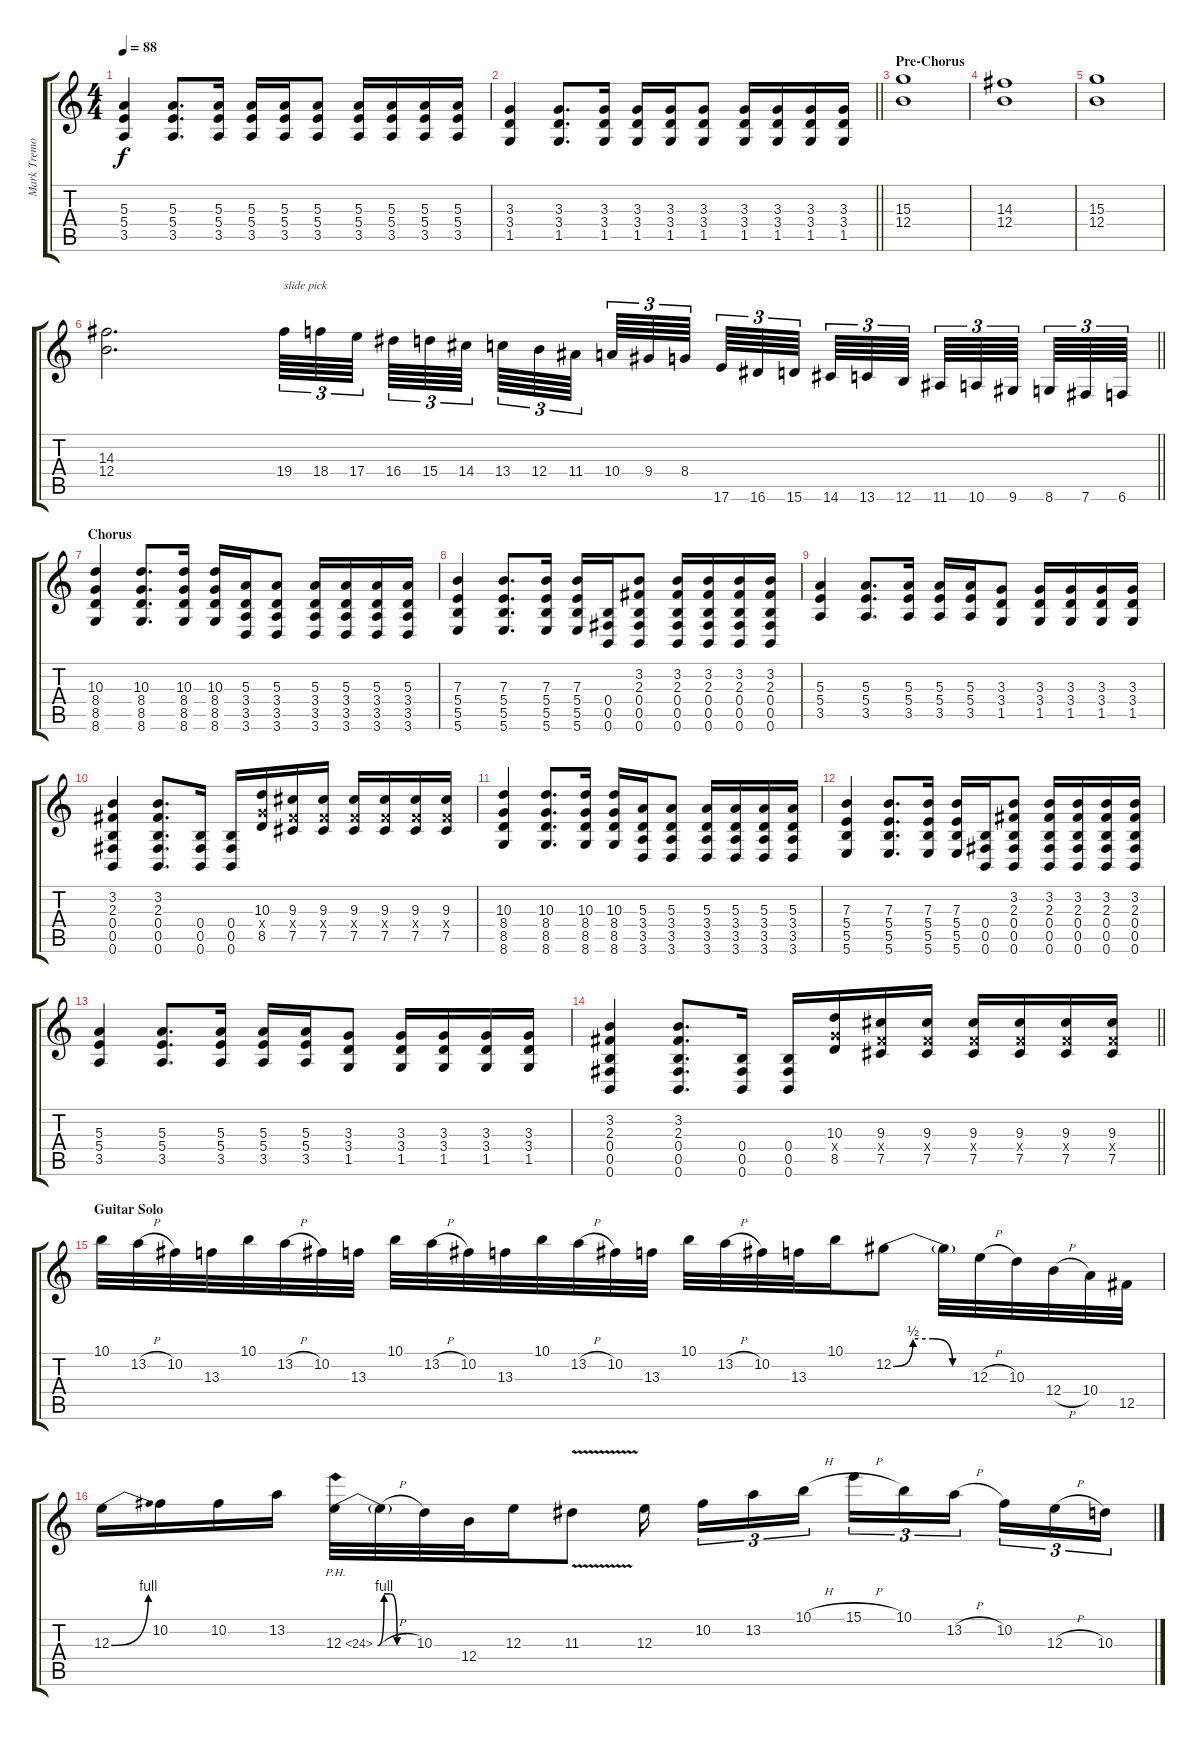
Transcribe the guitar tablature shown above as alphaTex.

\track ("Mark Tremonti" "Mark Tremo") {instrument distortionguitar}
\staff {score tabs}
\tuning (Db4 Ab3 E3 B2 Gb2 B1) {hide}
\ts (4 4)
\tempo 88
\clef g2
\ks c
(5.3 5.4 3.5).4{dy f} (5.3 5.4 3.5).8{d} (5.3 5.4 3.5).16 (5.3 5.4 3.5).16 (5.3 5.4 3.5).16 (5.3 5.4 3.5).8 (5.3 5.4 3.5).16 (5.3 5.4 3.5).16 (5.3 5.4 3.5).16 (5.3 5.4 3.5).16 |
\barLineRight lightlight
(3.3 3.4 1.5).4 (3.3 3.4 1.5).8{d} (3.3 3.4 1.5).16 (3.3 3.4 1.5).16 (3.3 3.4 1.5).16 (3.3 3.4 1.5).8 (3.3 3.4 1.5).16 (3.3 3.4 1.5).16 (3.3 3.4 1.5).16 (3.3 3.4 1.5).16 |
\section ("" "Pre-Chorus")
(15.3 12.4).1 |
(14.3 12.4).1 |
(15.3 12.4).1 |
\barLineRight lightlight
(14.3 12.4).2{d} 19.4.64{tu (3 2) txt "slide pick" instrument guitarfretnoise} 18.4.64{tu (3 2)} 17.4.64{tu (3 2) beam splitsecondary} 16.4.64{tu (3 2)} 15.4.64{tu (3 2)} 14.4.64{tu (3 2) beam splitsecondary} 13.4.64{tu (3 2)} 12.4.64{tu (3 2)} 11.4.64{tu (3 2) beam splitsecondary} 10.4.64{tu (3 2)} 9.4.64{tu (3 2)} 8.4.64{tu (3 2) beam splitsecondary} 17.6.64{tu (3 2)} 16.6.64{tu (3 2)} 15.6.64{tu (3 2) beam splitsecondary} 14.6.64{tu (3 2)} 13.6.64{tu (3 2)} 12.6.64{tu (3 2) beam splitsecondary} 11.6.64{tu (3 2)} 10.6.64{tu (3 2)} 9.6.64{tu (3 2) beam splitsecondary} 8.6.64{tu (3 2)} 7.6.64{tu (3 2)} 6.6.64{tu (3 2)} |
\section ("" "Chorus")
(10.3 8.4 8.5 8.6).4{instrument distortionguitar} (10.3 8.4 8.5 8.6).8{d} (10.3 8.4 8.5 8.6).16 (10.3 8.4 8.5 8.6).16 (5.3 3.4 3.5 3.6).16 (5.3 3.4 3.5 3.6).8 (5.3 3.4 3.5 3.6).16 (5.3 3.4 3.5 3.6).16 (5.3 3.4 3.5 3.6).16 (5.3 3.4 3.5 3.6).16 |
(7.3 5.4 5.5 5.6).4 (7.3 5.4 5.5 5.6).8{d} (7.3 5.4 5.5 5.6).16 (7.3 5.4 5.5 5.6).16 (0.4 0.5 0.6).16 (3.2 2.3 0.4 0.5 0.6).8 (3.2 2.3 0.4 0.5 0.6).16 (3.2 2.3 0.4 0.5 0.6).16 (3.2 2.3 0.4 0.5 0.6).16 (3.2 2.3 0.4 0.5 0.6).16 |
(5.3 5.4 3.5).4 (5.3 5.4 3.5).8{d} (5.3 5.4 3.5).16 (5.3 5.4 3.5).16 (5.3 5.4 3.5).16 (3.3 3.4 1.5).8 (3.3 3.4 1.5).16 (3.3 3.4 1.5).16 (3.3 3.4 1.5).16 (3.3 3.4 1.5).16 |
(3.2 2.3 0.4 0.5 0.6).4 (3.2 2.3 0.4 0.5 0.6).8{d} (0.4 0.5 0.6).16 (0.4 0.5 0.6).16 (10.3 8.4{x} 8.5).16 (9.3 7.4{x} 7.5).16 (9.3 7.4{x} 7.5).16 (9.3 7.4{x} 7.5).16 (9.3 7.4{x} 7.5).16 (9.3 7.4{x} 7.5).16 (9.3 7.4{x} 7.5).16 |
(10.3 8.4 8.5 8.6).4 (10.3 8.4 8.5 8.6).8{d} (10.3 8.4 8.5 8.6).16 (10.3 8.4 8.5 8.6).16 (5.3 3.4 3.5 3.6).16 (5.3 3.4 3.5 3.6).8 (5.3 3.4 3.5 3.6).16 (5.3 3.4 3.5 3.6).16 (5.3 3.4 3.5 3.6).16 (5.3 3.4 3.5 3.6).16 |
(7.3 5.4 5.5 5.6).4 (7.3 5.4 5.5 5.6).8{d} (7.3 5.4 5.5 5.6).16 (7.3 5.4 5.5 5.6).16 (0.4 0.5 0.6).16 (3.2 2.3 0.4 0.5 0.6).8 (3.2 2.3 0.4 0.5 0.6).16 (3.2 2.3 0.4 0.5 0.6).16 (3.2 2.3 0.4 0.5 0.6).16 (3.2 2.3 0.4 0.5 0.6).16 |
(5.3 5.4 3.5).4 (5.3 5.4 3.5).8{d} (5.3 5.4 3.5).16 (5.3 5.4 3.5).16 (5.3 5.4 3.5).16 (3.3 3.4 1.5).8 (3.3 3.4 1.5).16 (3.3 3.4 1.5).16 (3.3 3.4 1.5).16 (3.3 3.4 1.5).16 |
\barLineRight lightlight
(3.2 2.3 0.4 0.5 0.6).4 (3.2 2.3 0.4 0.5 0.6).8{d} (0.4 0.5 0.6).16 (0.4 0.5 0.6).16 (10.3 8.4{x} 8.5).16 (9.3 7.4{x} 7.5).16 (9.3 7.4{x} 7.5).16 (9.3 7.4{x} 7.5).16 (9.3 7.4{x} 7.5).16 (9.3 7.4{x} 7.5).16 (9.3 7.4{x} 7.5).16 |
\section ("" "Guitar Solo")
10.1.32 13.2{h}.32 10.2.32 13.3.32 10.1.32 13.2{h}.32 10.2.32 13.3.32 10.1.32 13.2{h}.32 10.2.32 13.3.32 10.1.32 13.2{h}.32 10.2.32 13.3.32 10.1.32 13.2{h}.32 10.2.32 13.3.32 10.1.16 12.2{be (custom 0 0 15 2 30 2 45 0 60 0)}.8 12.2{t}.32 12.3{h}.32 10.3.32 12.4{h}.32 10.4.32 12.5.32 |
12.3{be (bend 0 0 60 4)}.16 10.2.16 10.2.16 13.2.16 12.3{be (custom 0 0 10 4 20 4 30 0 60 0) ph 12}.32 12.3{h t}.32 10.3.32 12.4.32 12.3.16 11.3{v}.8 12.3.16{beam splitsecondary} 10.2.16{tu (3 2)} 13.2.16{tu (3 2)} 10.1{h}.16{tu (3 2)} 15.1{h}.16{tu (3 2)} 10.1.16{tu (3 2)} 13.2{h}.16{tu (3 2) beam splitsecondary} 10.2.16{tu (3 2)} 12.3{h}.16{tu (3 2)} 10.3.16{tu (3 2)}
